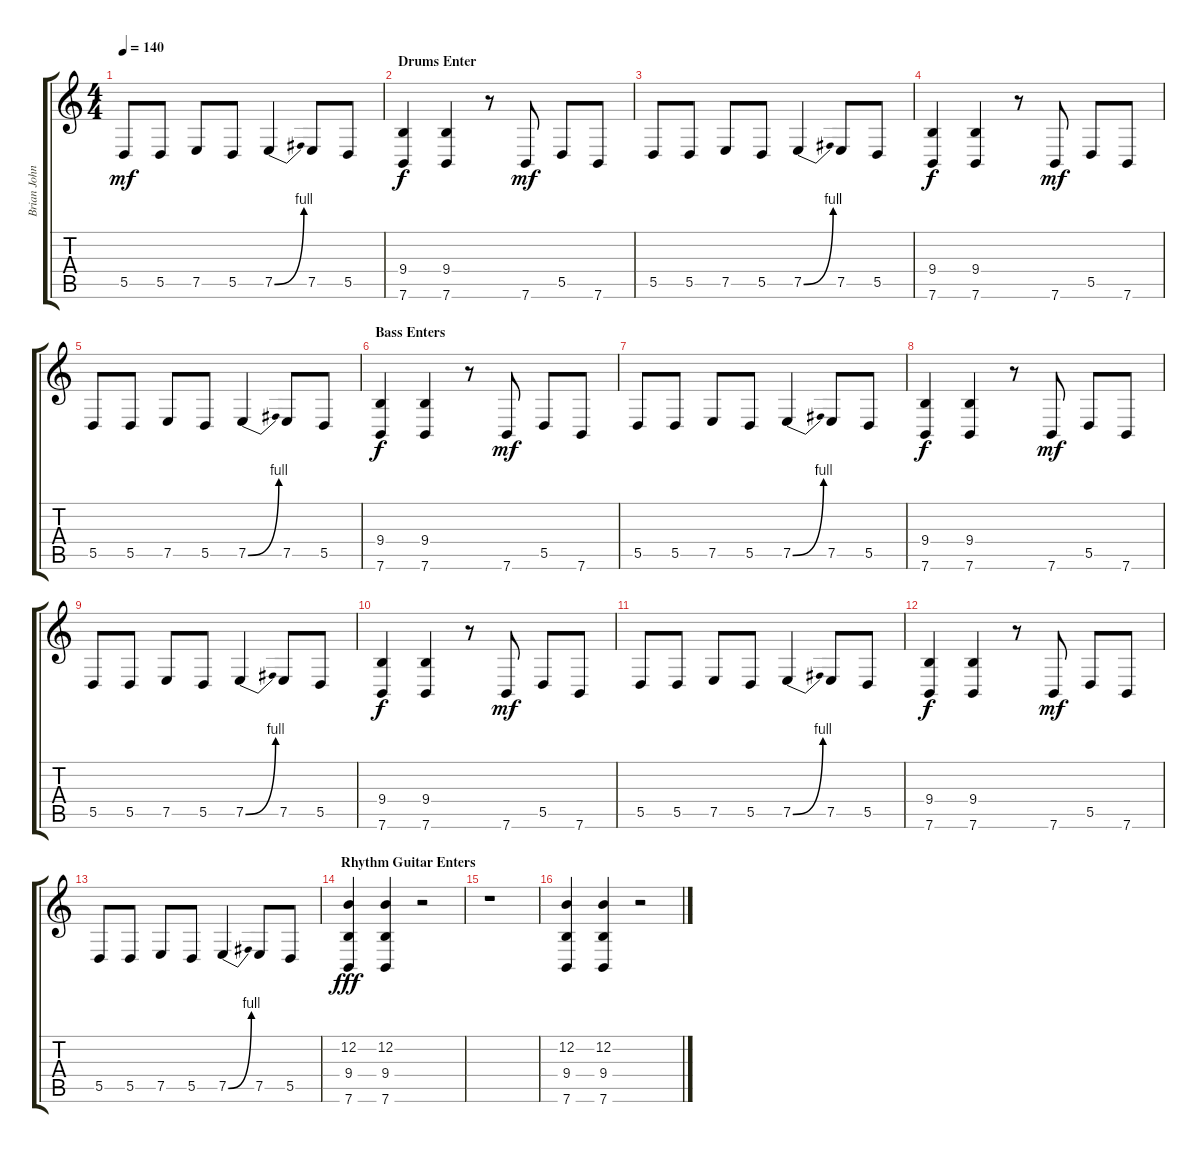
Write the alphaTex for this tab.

\track ("Brian Johnson / Band - Vocals" "Brian John") {instrument tenorsax}
\staff {score tabs}
\tuning (E4 B3 G3 D3 A2 E2) {hide}
\ts (4 4)
\tempo 140
\clef g2
\ks c
5.5.8{dy mf} 5.5.8 7.5.8 5.5.8 7.5{be (bend 0 0 60 4)}.4 7.5.8 5.5.8 |
\section ("" "Drums Enter")
(9.4 7.6).4{dy f} (9.4 7.6).4 r.8 7.6.8{dy mf} 5.5.8 7.6.8 |
5.5.8 5.5.8 7.5.8 5.5.8 7.5{be (bend 0 0 60 4)}.4 7.5.8 5.5.8 |
(9.4 7.6).4{dy f} (9.4 7.6).4 r.8 7.6.8{dy mf} 5.5.8 7.6.8 |
5.5.8 5.5.8 7.5.8 5.5.8 7.5{be (bend 0 0 60 4)}.4 7.5.8 5.5.8 |
\section ("" "Bass Enters")
(9.4 7.6).4{dy f} (9.4 7.6).4 r.8 7.6.8{dy mf} 5.5.8 7.6.8 |
5.5.8 5.5.8 7.5.8 5.5.8 7.5{be (bend 0 0 60 4)}.4 7.5.8 5.5.8 |
(9.4 7.6).4{dy f} (9.4 7.6).4 r.8 7.6.8{dy mf} 5.5.8 7.6.8 |
5.5.8 5.5.8 7.5.8 5.5.8 7.5{be (bend 0 0 60 4)}.4 7.5.8 5.5.8 |
(9.4 7.6).4{dy f} (9.4 7.6).4 r.8 7.6.8{dy mf} 5.5.8 7.6.8 |
5.5.8 5.5.8 7.5.8 5.5.8 7.5{be (bend 0 0 60 4)}.4 7.5.8 5.5.8 |
(9.4 7.6).4{dy f} (9.4 7.6).4 r.8 7.6.8{dy mf} 5.5.8 7.6.8 |
5.5.8 5.5.8 7.5.8 5.5.8 7.5{be (bend 0 0 60 4)}.4 7.5.8 5.5.8 |
\section ("" "Rhythm Guitar Enters")
(12.2 9.4 7.6).4{dy fff} (12.2 9.4 7.6).4 r.2 |
r.1 |
(12.2 9.4 7.6).4 (12.2 9.4 7.6).4 r.2
